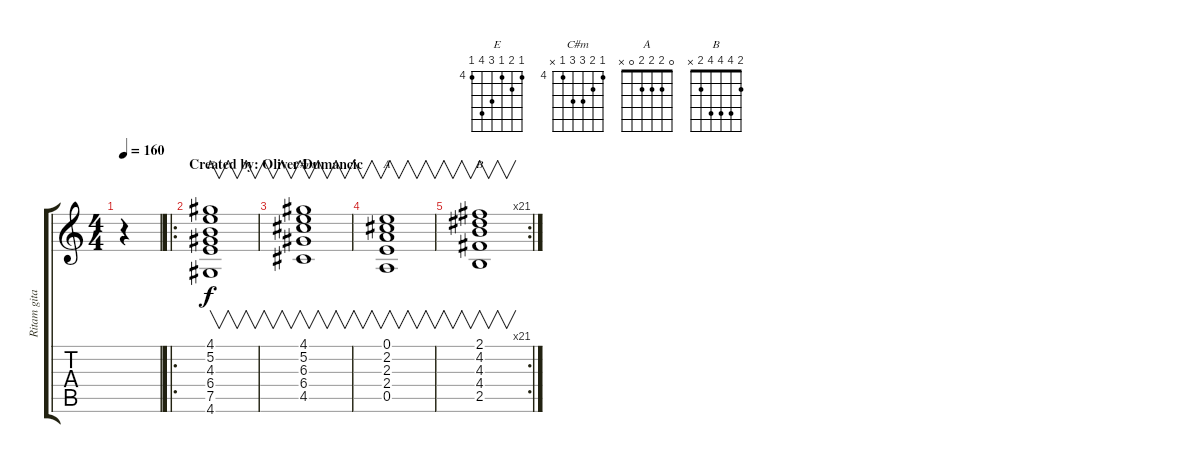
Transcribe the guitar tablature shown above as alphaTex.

\track ("Ritam gitara" "Ritam gita") {instrument acousticguitarnylon}
\staff {score tabs}
\tuning (E4 B3 G3 D3 A2 E2) {hide}
\chord ("E" 4 5 4 6 7 4) {firstfret 4}
\chord ("C#m" 4 5 6 6 4 x) {firstfret 4}
\chord ("A" 0 2 2 2 0 x)
\chord ("B" 2 4 4 4 2 x)
\ts (4 4)
\tempo 160
\clef g2
\ks c
r.4{dy f instrument acousticguitarnylon} |
\ro
\section ("" "Created by: Oliver Dumancic")
(4.1 5.2 4.3 6.4 7.5 4.6).1{v ch "E"} |
(4.1 5.2 6.3 6.4 4.5).1{v ch "C#m"} |
(0.1 2.2 2.3 2.4 0.5).1{v ch "A"} |
\rc 21
(2.1 4.2 4.3 4.4 2.5).1{v ch "B"}
